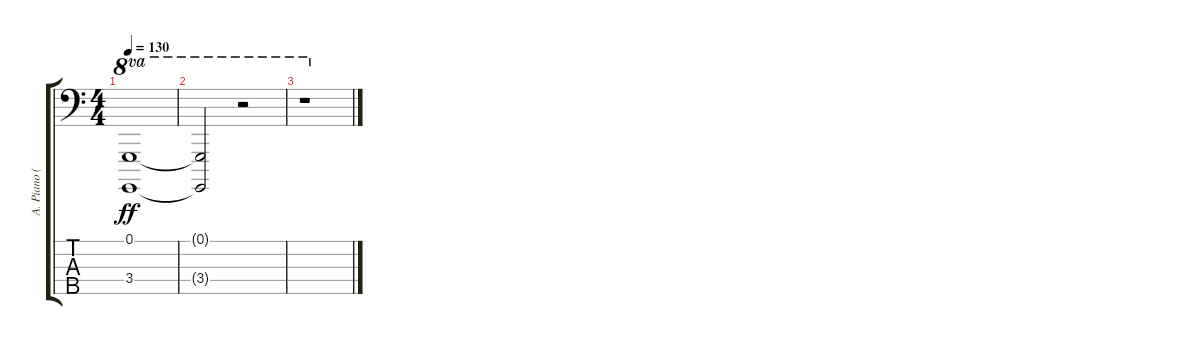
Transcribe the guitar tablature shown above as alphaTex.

\track ("A. Piano (Left Hand)" "A. Piano (") {instrument acousticgrandpiano}
\staff {score tabs}
\tuning (G2 D2 A1 E1 B0) {hide}
\ts (4 4)
\tempo 130
\clef f4
\ks c
(0.1{t} 3.4{t}).1{ot 8va dy ff} |
(0.1{t} 3.4{t}).2{ot 8va} r.2{ot 8va} |
r.1{ot 8va}
